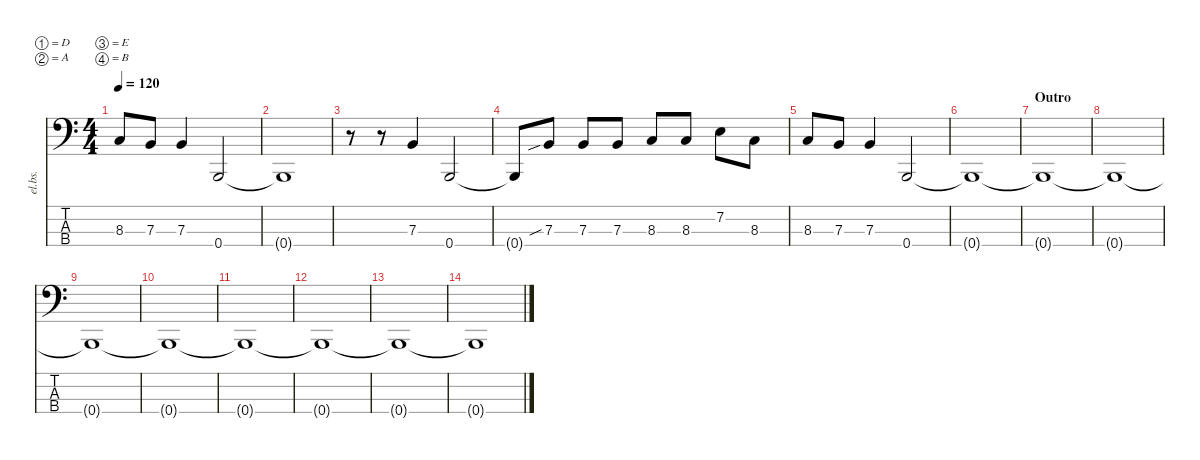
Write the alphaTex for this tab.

\defaultSystemsLayout 4
\hideDynamics
\bracketExtendMode nobrackets
\track ("Electric Bass - Michal" "el.bs.") {instrument electricbassfinger}
\staff {score tabs}
\tuning (D2 A1 E1 B0)
\ts (4 4)
\tempo 120
\clef f4
\ks c
8.3.8{dy ff beam Up} 7.3.8{beam Up} 7.3.4{beam Up} 0.4.2{beam Up} |
0.4{t}.1{beam Up} |
r.8{beam Down} r.8{beam Down} 7.3.4{beam Up} 0.4.2{beam Up} |
0.4{t}.8{beam Up} 7.3{sib}.8{beam Up} 7.3.8{beam Up} 7.3.8{beam Up} 8.3.8{beam Up} 8.3.8{beam Up} 7.2.8{beam Down} 8.3.8{beam Down} |
8.3.8{beam Up} 7.3.8{beam Up} 7.3.4{beam Up} 0.4.2{beam Up} |
0.4{t}.1{beam Up} |
\section ("" "Outro")
0.4{t}.1{beam Up} |
0.4{t}.1{beam Up} |
0.4{t}.1{beam Up} |
0.4{t}.1{beam Up} |
0.4{t}.1{beam Up} |
0.4{t}.1{beam Up} |
0.4{t}.1{beam Up} |
0.4{t}.1{beam Up}
